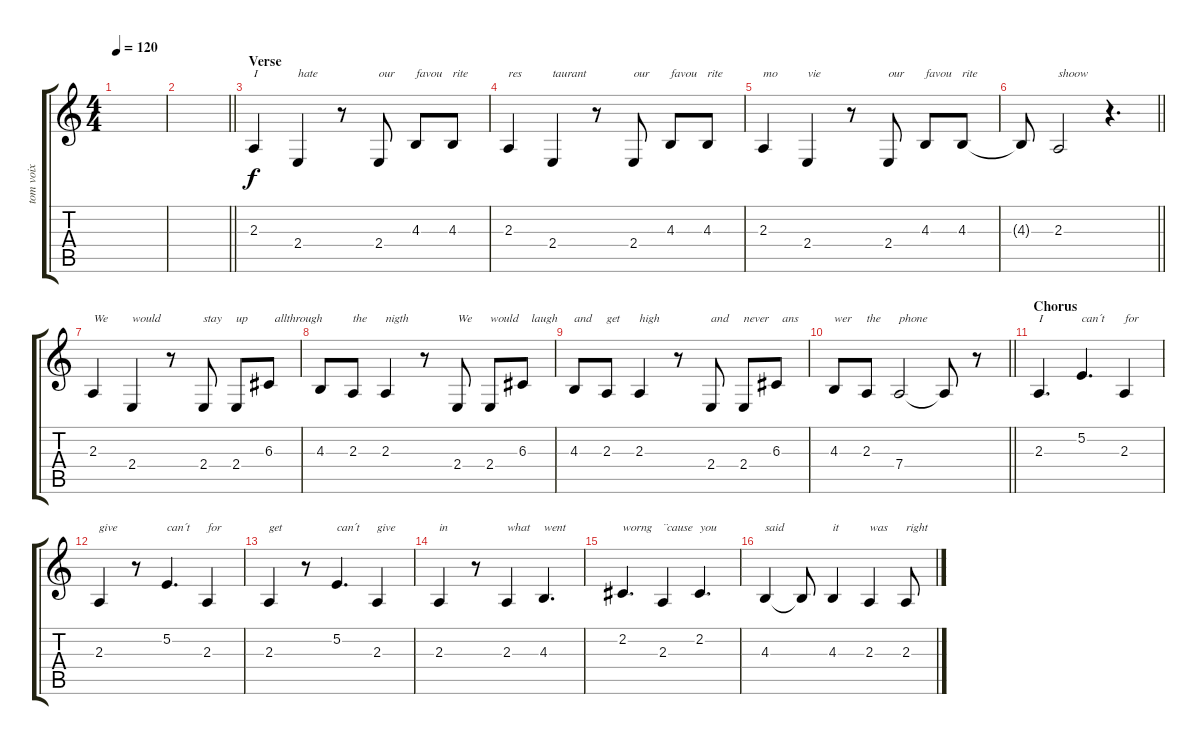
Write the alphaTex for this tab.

\track ("tom voix" "tom voix") {instrument sopranosax}
\staff {score tabs}
\tuning (E4 B3 G3 D3 A2 E2) {hide}
\ts (4 4)
\tempo 120
\clef g2
\ks c
|
\barLineRight lightlight
|
\section ("" "Verse")
2.3.4{txt "I" dy f} 2.4.4{txt "hate"} r.8 2.4.8{txt "our"} 4.3.8{txt "favou"} 4.3.8{txt "rite"} |
2.3.4{txt "res"} 2.4.4{txt "taurant"} r.8 2.4.8{txt "our"} 4.3.8{txt "favou"} 4.3.8{txt "rite"} |
2.3.4{txt "mo"} 2.4.4{txt "vie"} r.8 2.4.8{txt "our"} 4.3.8{txt "favou"} 4.3.8{txt "rite"} |
\barLineRight lightlight
4.3{t}.8 2.3.2{txt "shoow"} r.4{d} |
2.3.4{txt "We"} 2.4.4{txt "would"} r.8 2.4.8{txt "stay" instrument bassoon} 2.4.8{txt "up"} 6.3.8{txt "  allthrough"} |
4.3.8 2.3.8{txt "the"} 2.3.4{txt "nigth"} r.8 2.4.8{txt "We"} 2.4.8{txt "would"} 6.3.8{txt "   laugh"} |
4.3.8{txt "and"} 2.3.8{txt "get"} 2.3.4{txt "high"} r.8 2.4.8{txt "and"} 2.4.8{txt "never"} 6.3.8{txt "  ans"} |
\barLineRight lightlight
4.3.8{txt "wer"} 2.3.8{txt "the"} 7.4.2{txt "phone"} 7.4{t}.8 r.8 |
\section ("" "Chorus")
2.3.4{d txt "I" instrument sopranosax} 5.2.4{d txt "can´t"} 2.3.4{txt "for"} |
2.3.4{txt "give"} r.8 5.2.4{d txt "can´t"} 2.3.4{txt "for"} |
2.3.4{txt "get"} r.8 5.2.4{d txt "can´t"} 2.3.4{txt "give"} |
2.3.4{txt "in"} r.8 2.3.4{txt "what"} 4.3.4{d txt "went"} |
2.2.4{d txt "worng"} 2.3.4{txt "¨cause"} 2.2.4{d txt "you"} |
4.3.4{txt "said"} 4.3{t}.8 4.3.4{txt "it"} 2.3.4{txt "was"} 2.3.8{txt "right"}
